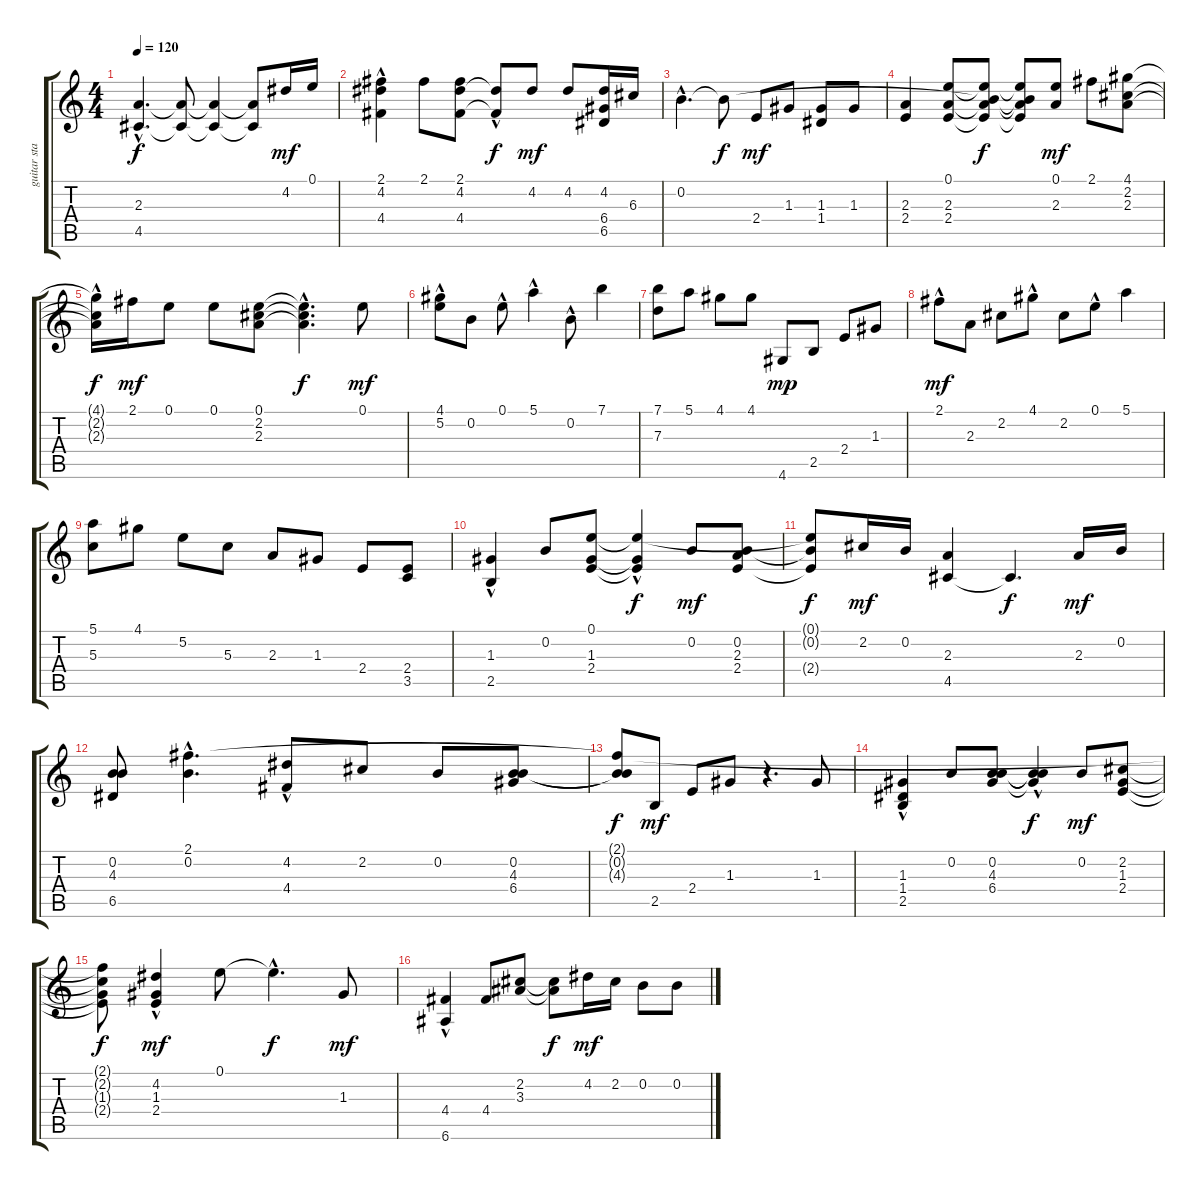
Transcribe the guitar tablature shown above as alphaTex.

\track ("guitar standard" "guitar sta") {instrument acousticguitarnylon}
\staff {score tabs}
\tuning (E4 B3 G3 D3 A2 E2) {hide}
\ts (4 4)
\tempo 120
\clef g2
\ks c
(2.3{hac t} 4.5{hac t}).4{d dy f} (2.3{t} 4.5{t}).8 (2.3{t} 4.5{t}).4 (2.3{t} 4.5{t}).8 4.2.16{dy mf} 0.1.16 |
(2.1 4.2{hac} 4.4{hac}).4 2.1.8 (2.1 4.2 4.4).8 (4.2{t} 4.4{hac t}).8{dy f} 4.2.8{dy mf} 4.2.8 (4.2 6.4 6.5).16 6.3.16 |
0.2{hac}.4{d} 0.2{t}.8{dy f} 2.4.8{dy mf} 1.3.8 (1.3 1.4).8 1.3.8 |
(2.3 2.4).4 (0.1 2.3 2.4).8 (0.1{t} 0.2{t} 2.3{t} 2.4{t}).8{dy f} (0.1{t} 0.2{t} 2.3{t} 2.4{t}).8 (0.1 2.3).8{dy mf} 2.1.8 (4.1 2.2 2.3).8 |
(4.1{t} 2.2{hac t} 2.3{hac t}).16{dy f} 2.1.16{dy mf} 0.1.8 0.1.8 (0.1 2.2 2.3).8 (0.1{hac t} 2.2{hac t} 2.3{t}).4{d dy f} 0.1.8{dy mf} |
(4.1{hac} 5.2).8 0.2.8 0.1{hac}.8 5.1{hac}.4 0.2{hac}.8 7.1.4 |
(7.1 7.3).8 5.1.8 4.1.8 4.1.8 4.6.8{dy mp} 2.5.8 2.4.8 1.3.8 |
2.1{hac}.8{dy mf} 2.3.8 2.2.8 4.1{hac}.8 2.2.8 0.1{hac}.8 5.1.4 |
(5.1 5.3).8 4.1.8 5.2.8 5.3.8 2.3.8 1.3.8 2.4.8 (2.4 3.5).8 |
(1.3{hac} 2.5{hac}).4 0.2.8 (0.1 1.3 2.4).8 (0.1{t} 1.3{hac t} 2.4{hac t}).4{dy f} 0.2.8{dy mf} (0.2 2.3 2.4).8 |
(0.1{t} 0.2{t} 2.4{t}).8{dy f} 2.2.16{dy mf} 0.2.16 (2.3 4.5).4 4.5{t}.4{d dy f} 2.3.16{dy mf} 0.2.16 |
(0.2 4.3 6.5).8 (2.1{hac} 0.2{hac}).4{d} (4.2{hac} 4.4{hac}).8 2.2.8 0.2.8 (0.2 4.3 6.4).8 |
(2.1{t} 0.2{t} 4.3{t}).8{dy f} 2.5.8{dy mf} 2.4.8 1.3.8 r.4{d} 1.3.8 |
(1.3 1.4{hac} 2.5{hac}).4 0.2.8 (0.2 4.3 6.4).8 (0.2{t} 4.3{t} 6.4{hac t}).4{dy f} 0.2.8{dy mf} (2.2 1.3 2.4).8 |
(2.1{t} 2.2{t} 1.3{t} 2.4{t}).8{dy f} (4.2 1.3 2.4{hac}).4{dy mf} 0.1.8 0.1{hac t}.4{d dy f} 1.3.8{dy mf} |
(4.4 6.6{hac}).4 4.4.8 (2.2 3.3).8 (2.2{t} 3.3{t}).8{dy f} 4.2.16{dy mf} 2.2.16 0.2.8 0.2.8
